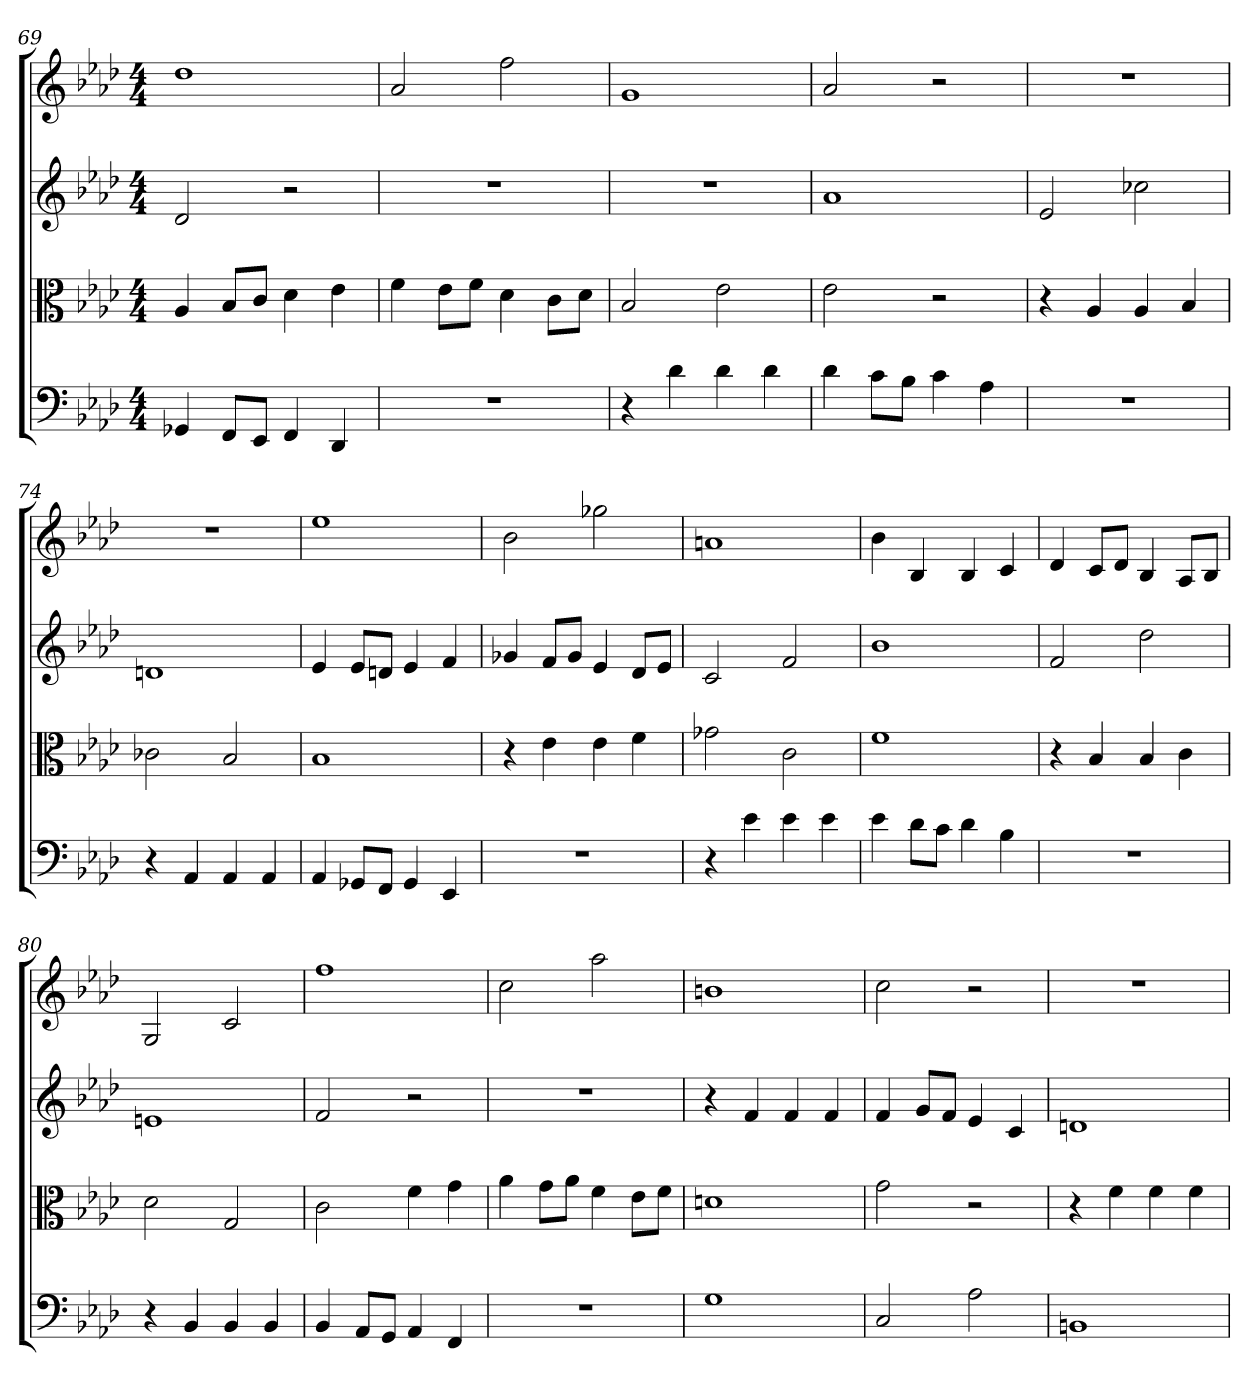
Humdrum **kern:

**kern	**kern	**kern	**kern
*part4	*part3	*part2	*part1
*staff4	*staff3	*staff2	*staff1
*clefF4	*clefC3	*clefG2	*clefG2
*k[b-e-a-d-]	*k[b-e-a-d-]	*k[b-e-a-d-]	*k[b-e-a-d-]
*f:	*f:	*f:	*f:
*M4/4	*M4/4	*M4/4	*M4/4
=69	=69	=69	=69
4GG-X	4A-	2d-	1dd-
8FF/L	8B-/L	.	.
8EE-/J	8c/J	.	.
4FF	4d-	2r	.
4DD-	4e-	.	.
=70	=70	=70	=70
1r	4f	1r	2a-
.	8e-\L	.	.
.	8f\J	.	.
.	4d-	.	2ff
.	8c\L	.	.
.	8d-\J	.	.
=71	=71	=71	=71
4r	2B-	1r	1g
4d-	.	.	.
4d-	2e-	.	.
4d-	.	.	.
=72	=72	=72	=72
4d-	2e-	1a-	2a-
8c\L	.	.	.
8B-\J	.	.	.
4c	2r	.	2r
4A-	.	.	.
=73	=73	=73	=73
1r	4r	2e-	1r
.	4A-	.	.
.	4A-	2cc-X	.
.	4B-	.	.
=74	=74	=74	=74
4r	2c-X	1dn	1r
4AA-	.	.	.
4AA-	2B-	.	.
4AA-	.	.	.
=75	=75	=75	=75
4AA-	1B-	4e-	1ee-
8GG-X/L	.	8e-/L	.
8FF/J	.	8dn/J	.
4GG-	.	4e-	.
4EE-	.	4f	.
=76	=76	=76	=76
1r	4r	4g-X	2b-
.	4e-	8f/L	.
.	.	8g-/J	.
.	4e-	4e-	2gg-X
.	4f	8d-/L	.
.	.	8e-/J	.
=77	=77	=77	=77
4r	2g-X	2c	1an
4e-	.	.	.
4e-	2c	2f	.
4e-	.	.	.
=78	=78	=78	=78
4e-	1f	1b-	4b-
8d-\L	.	.	4B-
8c\J	.	.	.
4d-	.	.	4B-
4B-	.	.	4c
=79	=79	=79	=79
1r	4r	2f	4d-
.	4B-	.	8c/L
.	.	.	8d-/J
.	4B-	2dd-	4B-
.	4c	.	8A-/L
.	.	.	8B-/J
=80	=80	=80	=80
4r	2d-	1en	2G
4BB-	.	.	.
4BB-	2G	.	2c
4BB-	.	.	.
=81	=81	=81	=81
4BB-	2c	2f	1ff
8AA-/L	.	.	.
8GG/J	.	.	.
4AA-	4f	2r	.
4FF	4g	.	.
=82	=82	=82	=82
1r	4a-	1r	2cc
.	8g\L	.	.
.	8a-\J	.	.
.	4f	.	2aa-
.	8e-\L	.	.
.	8f\J	.	.
=83	=83	=83	=83
1G	1dn	4r	1bn
.	.	4f	.
.	.	4f	.
.	.	4f	.
=84	=84	=84	=84
2C	2g	4f	2cc
.	.	8g/L	.
.	.	8f/J	.
2A-	2r	4e-	2r
.	.	4c	.
=85	=85	=85	=85
1BBn	4r	1dn	1r
.	4f	.	.
.	4f	.	.
.	4f	.	.
=	=	=	=
*-	*-	*-	*-
